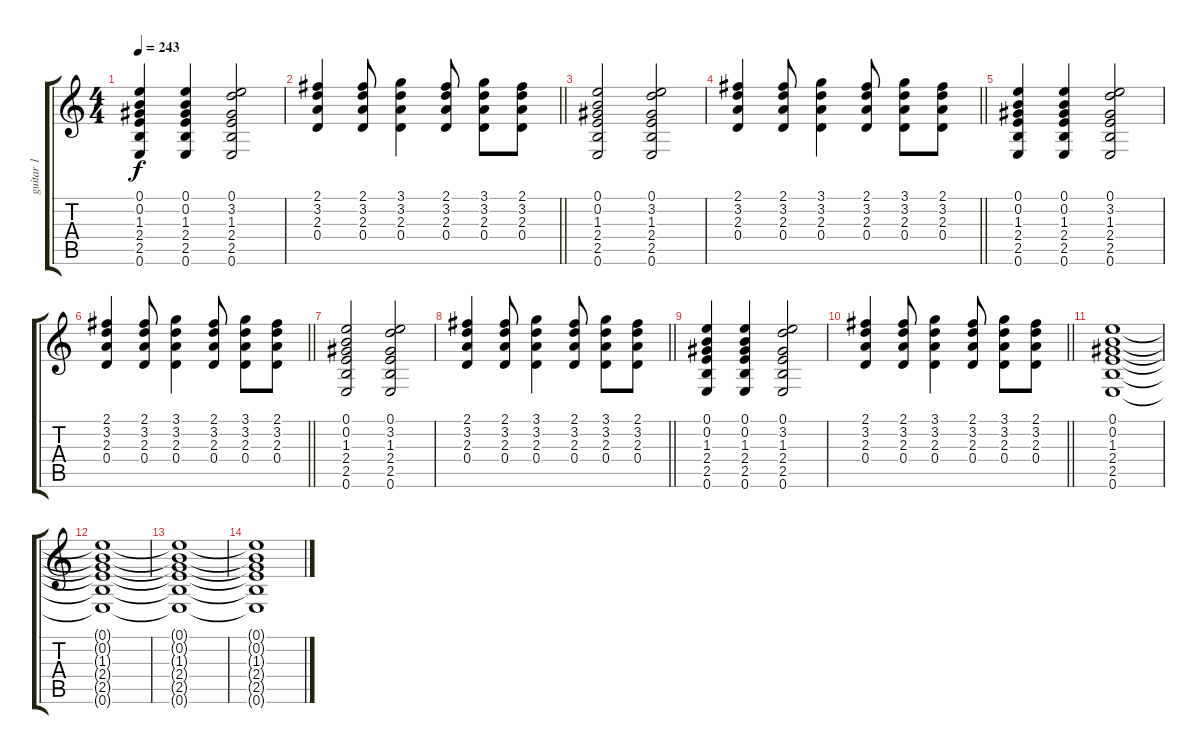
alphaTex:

\track ("guitar 1" "guitar 1") {instrument electricguitarclean}
\staff {score tabs}
\tuning (E4 B3 G3 D3 A2 E2) {hide}
\ts (4 4)
\tempo 243
\clef g2
\ks c
(0.1 0.2 1.3 2.4 2.5 0.6).4{dy f} (0.1 0.2 1.3 2.4 2.5 0.6).4 (0.1 3.2 1.3 2.4 2.5 0.6).2 |
\barLineRight lightlight
(2.1 3.2 2.3 0.4).4 (2.1 3.2 2.3 0.4).8 (3.1 3.2 2.3 0.4).4 (2.1 3.2 2.3 0.4).8 (3.1 3.2 2.3 0.4).8 (2.1 3.2 2.3 0.4).8 |
(0.1 0.2 1.3 2.4 2.5 0.6).2 (0.1 3.2 1.3 2.4 2.5 0.6).2 |
\barLineRight lightlight
(2.1 3.2 2.3 0.4).4 (2.1 3.2 2.3 0.4).8 (3.1 3.2 2.3 0.4).4 (2.1 3.2 2.3 0.4).8 (3.1 3.2 2.3 0.4).8 (2.1 3.2 2.3 0.4).8 |
(0.1 0.2 1.3 2.4 2.5 0.6).4 (0.1 0.2 1.3 2.4 2.5 0.6).4 (0.1 3.2 1.3 2.4 2.5 0.6).2 |
\barLineRight lightlight
(2.1 3.2 2.3 0.4).4 (2.1 3.2 2.3 0.4).8 (3.1 3.2 2.3 0.4).4 (2.1 3.2 2.3 0.4).8 (3.1 3.2 2.3 0.4).8 (2.1 3.2 2.3 0.4).8 |
(0.1 0.2 1.3 2.4 2.5 0.6).2 (0.1 3.2 1.3 2.4 2.5 0.6).2 |
\barLineRight lightlight
(2.1 3.2 2.3 0.4).4 (2.1 3.2 2.3 0.4).8 (3.1 3.2 2.3 0.4).4 (2.1 3.2 2.3 0.4).8 (3.1 3.2 2.3 0.4).8 (2.1 3.2 2.3 0.4).8 |
(0.1 0.2 1.3 2.4 2.5 0.6).4 (0.1 0.2 1.3 2.4 2.5 0.6).4 (0.1 3.2 1.3 2.4 2.5 0.6).2 |
\barLineRight lightlight
(2.1 3.2 2.3 0.4).4 (2.1 3.2 2.3 0.4).8 (3.1 3.2 2.3 0.4).4 (2.1 3.2 2.3 0.4).8 (3.1 3.2 2.3 0.4).8 (2.1 3.2 2.3 0.4).8 |
(0.1 0.2 1.3 2.4 2.5 0.6).1 |
(0.1{t} 0.2{t} 1.3{t} 2.4{t} 2.5{t} 0.6{t}).1 |
(0.1{t} 0.2{t} 1.3{t} 2.4{t} 2.5{t} 0.6{t}).1 |
(0.1{t} 0.2{t} 1.3{t} 2.4{t} 2.5{t} 0.6{t}).1
